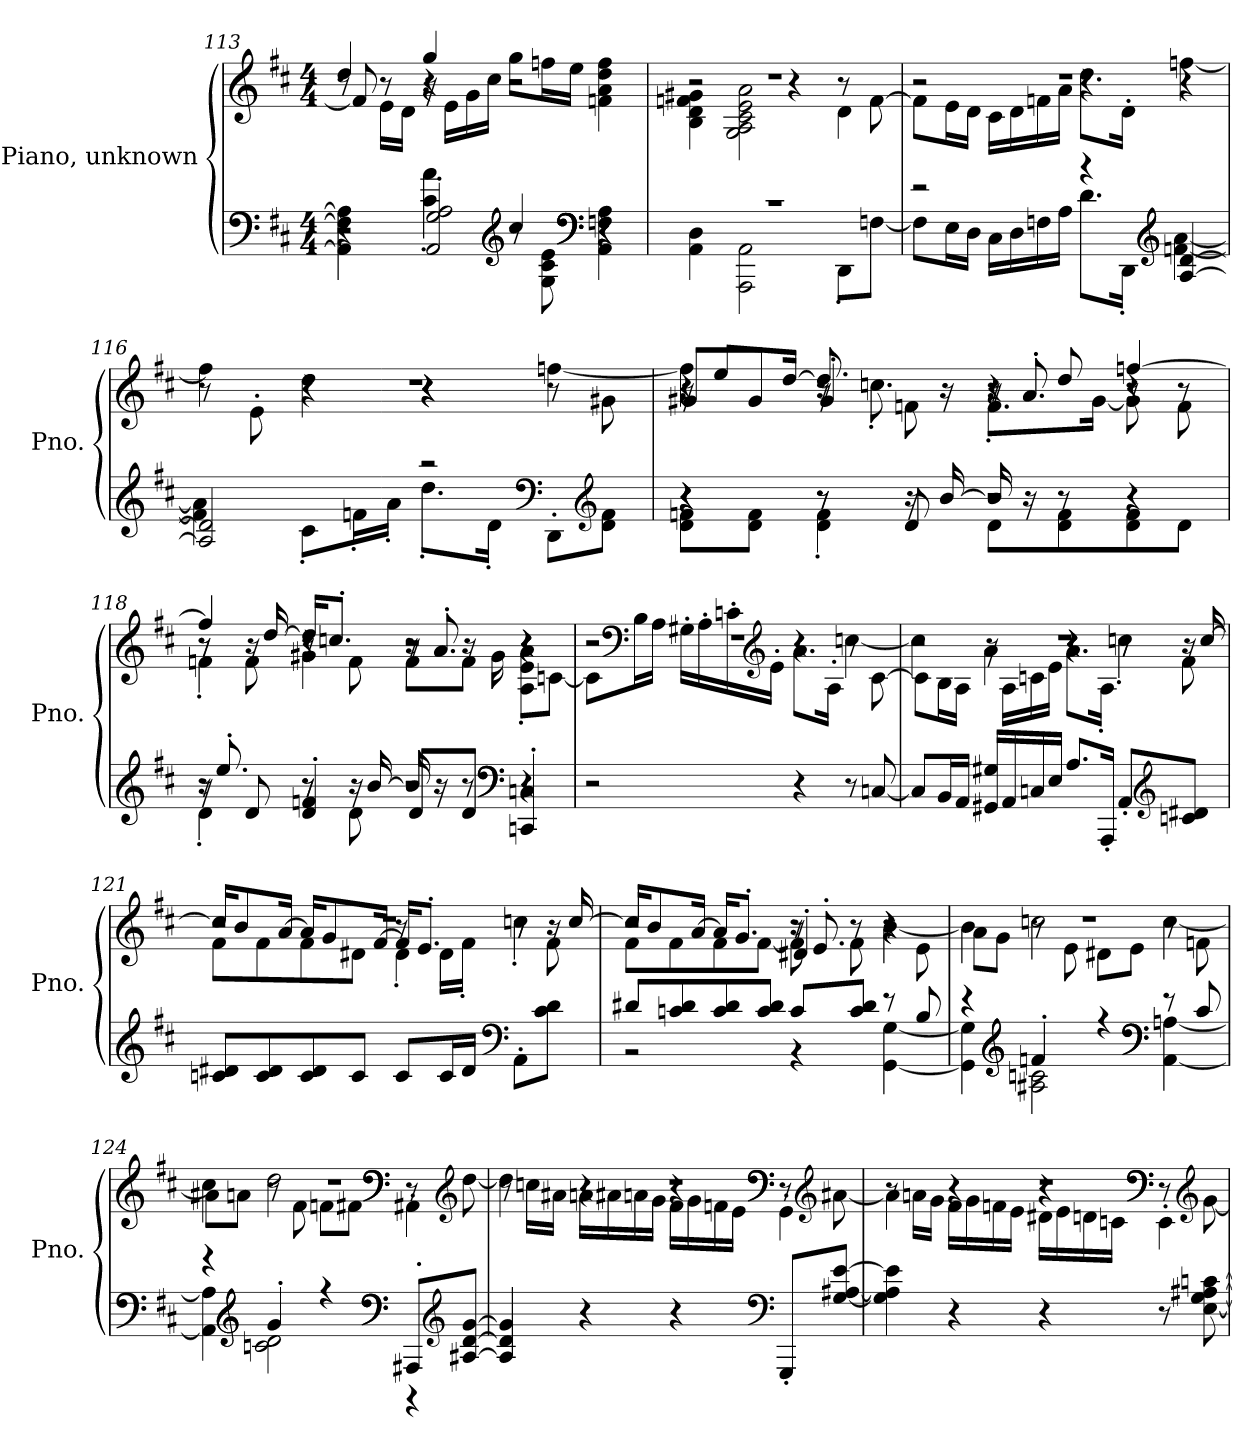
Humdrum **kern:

**kern	**kern
*part1	*part1
*staff2	*staff1
*I"Piano, unknown	*
*I'Pno.	*
!!LO:LB:g=z
*clefF4	*clefG2
*k[f#c#]	*k[f#c#]
*M4/4	*M4/4
=113	=113
*^	*^
*	*^	*	*^
2r	4AA\] 4F\] 4A\]	4r	4dd/	8r	8f/]
.	.	.	.	16e\LL	8r
.	.	.	.	16d\JJ	.
.	4c#\' 4a\'	2AA/' 2G/' 2A/'	4gg/	16r	4r
.	.	.	.	16e\LL	.
.	.	.	.	16g\	.
.	.	.	.	16cc#\JJ	.
*clefG2	*	*	*	*	*
4cc#/	8r	.	2r	8gg\L	2r
.	8G\ 8c#\ 8e\	.	.	16ffn\L	.
.	.	.	.	16ee\JJ	.
*clefF4	*	*	*	*	*
4r	4AA\ 4Fn\ 4A\	4r	.	4fn\ 4a\ 4dd\ 4ff\	.
*	*v	*v	*	*	*
=114	=114	=114	=114	=114
1r	4AA\ 4D\	1r	2r	4B\ 4d\ 4fn\ 4g#X\
.	2AAA\ 2AA\	.	.	2G\ 2A\ 2c#\ 2e\ 2a\
.	.	.	4r	.
.	8DD'\L	.	4d\	8r
.	[8Fn\J	.	.	[8f\
=115	=115	=115	=115	=115
2r	8F\L]	1r	2r	8f\L]
.	16E\L	.	.	16e\L
.	16D\JJ	.	.	16d\JJ
.	16C#\LL	.	.	16c#\LL
.	16D\	.	.	16d\
.	16Fn\	.	.	16fn\
.	16A\JJ	.	.	16a\JJ
4r	8.d\L	.	4r	8.dd\L
.	16DD'\Jk	.	.	16d'\Jk
*clefG2	*	*	*	*
[4A/ [4d/	[4fn\ [4a\	.	[4ffn\	4r
!!LO:LB:g=z	!!	!!
=116	=116	=116	=116	=116
2A/] 2d/]	4f\] 4a\]	1r	4ff\]	8r
.	.	.	.	8e'\
.	8c#'\L	.	4r	4dd\
.	16fn'\L	.	.	.
.	16a'\JJ	.	.	.
2r	8.dd'\L	.	4r	4r
.	16d'\Jk	.	.	.
*clefF4	*	*	*	*
.	8DD'\L	.	[4ffn\	8r
*clefG2	*	*	*	*
.	8d\ 8f\J	.	.	8g#X\
=117	=117	=117	=117	=117
*	*^	*	*	*^
4r	8d\ 8fn\L	4r	16r	4ff\]	8g#X/L	4r
.	.	.	8ee/L	.	.	.
.	8d\ 8f\J	.	.	.	8g#/J	.
.	.	.	[16dd/Jk	.	.	.
8r	4d\' 4f\'	8r	8.dd/]	16r	4g#'/	8r
.	.	.	.	8.ccn'\	.	.
16r	.	8d/	.	.	.	8fn\
[16b/	.	.	16r	.	.	.
16b/]	8d\L	2r	8r	8.f'\L	16r	4r
16r	.	.	.	.	8.a'/	.
8r	8d\ 8f\	.	8dd/	.	.	.
.	.	.	.	[16g#\Jk	.	.
4r	8d\ 8f\	.	[4ffn/	8g#\]	4r	8r
.	8d\J	.	.	8r	.	8f\
!!LO:LB:g=z	!!	!!	!!
=118	=118	=118	=118	=118	=118	=118
16r	4d'\	8r	4ff/]	8r	8r	4fn'\
8.ee'/	.	.	.	.	.	.
.	.	8d/	.	8f\	16r	.
.	.	.	.	.	[16dd/	.
8r	8r	4d/' 4fn/'	4r	4g#X\	16dd/KL]	8r
.	.	.	.	.	8.ccn'/J	.
16r	8d\	.	.	.	.	8f\
[16b/	.	.	.	.	.	.
16b/]	2r	8d/L	2r	8f\L	16r	8r
16r	.	.	.	.	8.a'/	.
8r	.	8d/J	.	8f\J	.	16r
.	.	.	.	.	.	16g#\
*clefF4	*	*	*	*	*	*
4r	.	4CCn/' 4Cn/'	.	4r	4r	8A\' 8e\' 8a\'L
.	.	.	.	.	.	[8cn\J
*v	*v	*v	*	*	*	*
*	*	*	*v	*v
=119	=119	=119	=119
2r	1r	2r	8c\L]
*	*clefF4	*	*
.	.	.	16B\L
.	.	.	16A\JJ
.	.	.	16G#X'\LL
.	.	.	16A'\
.	.	.	16cn'\
*	*clefG2	*	*
.	.	.	16e'\JJ
4r	.	4r	8.a'\L
.	.	.	16A'\Jk
8r	.	[4ccn\	8r
[8Cn/	.	.	[8c\
!!LO:LB:g=z
=120	=120	=120	=120
*	*	*	*^
8C/L]	1r	4cc\]	2r	8c\L]
16BB/L	.	.	.	16B\L
16AA/JJ	.	.	.	16A\JJ
16GG#X/ 16G#X/LL	.	4a\	.	16r
16AA/	.	.	.	16A\LL
16Cn/	.	.	.	16cn\
16E/JJ	.	.	.	16e\JJ
8.A/L	.	4r	4r	8.a\L
16AAA'/Jk	.	.	.	16A'\Jk
8AA'/L	.	8r	8r	4ccn'\
*clefG2	*	*	*	*
8cn/ 8d#X/J	.	8f#\	16r	.
.	.	.	[16cc/	.
=121	=121	=121	=121	=121
8cn/ 8d#X/L	1r	8f#\L	16cc/KL]	2r
.	.	.	8b/	.
8c/ 8d#/	.	8f#\	.	.
.	.	.	[16a/Jk	.
8c/ 8d#/	.	8f#\	16a/KL]	.
.	.	.	8g/	.
8c/J	.	8d#X\J	.	.
.	.	.	[16f#/Jk	.
8c/L	.	4d#'\	16f#/KL]	8r
.	.	.	8.e'/J	.
16c/L	.	.	.	16d#\LL
16d#/JJ	.	.	.	16f#'\JJ
*clefF4	*	*	*	*
8AA'\L	.	8r	8r	4ccn'\
8c\ 8d#\J	.	8f#\	16r	.
.	.	.	[16cc/	.
!!LO:PB:g=z	!!	!!	!!
=122	=122	=122	=122	=122
*^	*	*	*	*
8d#X/L	2r	2r	8f#\L	16cc/KL]	2r
.	.	.	.	8b/	.
8cn/ 8d#/	.	.	8f#\	.	.
.	.	.	.	[16a/Jk	.
8c/ 8d#/	.	.	8f#\	16a/KL]	.
.	.	.	.	8.g'/J	.
8c/ 8d#/J	.	.	[8f#\J	.	.
8c/L	4r	16r	8f#\]	4d#X'/	8r
.	.	8.e'/	.	.	.
8c/ 8d#/J	.	.	8r	.	8f#\
8r	[4GG\ [4G\	4r	[4b\	4r	8r
8B/	.	.	.	.	8e\
*	*	*	*	*v	*v
=123	=123	=123	=123	=123
4r	4GG\] 4G\]	1r	4b\]	8a\L
.	.	.	.	8g\J
*clefG2	*	*	*	*
4fn'/	2A#X\ 2cn\	.	2ccn\	8r
.	.	.	.	8e\
4r	.	.	.	8d#X\L
.	.	.	.	8e\J
*clefF4	*	*	*	*
8r	[4AA\ [4An\	.	[4cc\	8r
8c/	.	.	.	8fn\
!!LO:LB:g=z	!!	!!
=124	=124	=124	=124	=124
4r	4AA\] 4A\]	1r	4cc\]	8a#X\L
.	.	.	.	8an\J
*clefG2	*	*	*	*
4g'/	2cn\ 2d\	.	2dd\	8r
.	.	.	.	8f#\
4r	.	.	.	8fn\L
.	.	.	.	8f#X\J
*clefF4	*	*clefF4	*	*
8AAA#X'/L	4r	.	8r	4AA#X'\
*clefG2	*	*clefG2	*	*
[8A#X/ [8d/ [8g/J	.	.	[8dd\	.
*v	*v	*	*	*
=125	=125	=125	=125
4A#/] 4d/] 4g/]	1r	4dd\]	8r
.	.	.	16ccn\LL
.	.	.	16a#X\JJ
4r	.	4r	16an\LL
.	.	.	16a#X\
.	.	.	16an\
.	.	.	16g\JJ
4r	.	4r	16f#\LL
.	.	.	16g\
.	.	.	16fn\
.	.	.	16e\JJ
*clefF4	*clefF4	*	*
8GGG'/L	.	8r	4GG'\
*	*clefG2	*	*
[8G/ [8A#X/ [8e/J	.	[8a#X\	.
!!LO:LB:g=z	!!	!!
=126	=126	=126	=126
4G\] 4A#\] 4e\]	1r	4a#\]	8r
.	.	.	16an\LL
.	.	.	16g\JJ
4r	.	4r	16f#\LL
.	.	.	16g\
.	.	.	16fn\
.	.	.	16e\JJ
4r	.	4r	16d#X\LL
.	.	.	16e\
.	.	.	16dn\
.	.	.	16cn\JJ
*	*clefF4	*	*
8r	.	8r	4EE'\
*	*clefG2	*	*
[8E\ [8G\ [8A#X\ [8cn\	.	[8g\	.
*	*v	*v	*v
=	=
*-	*-
